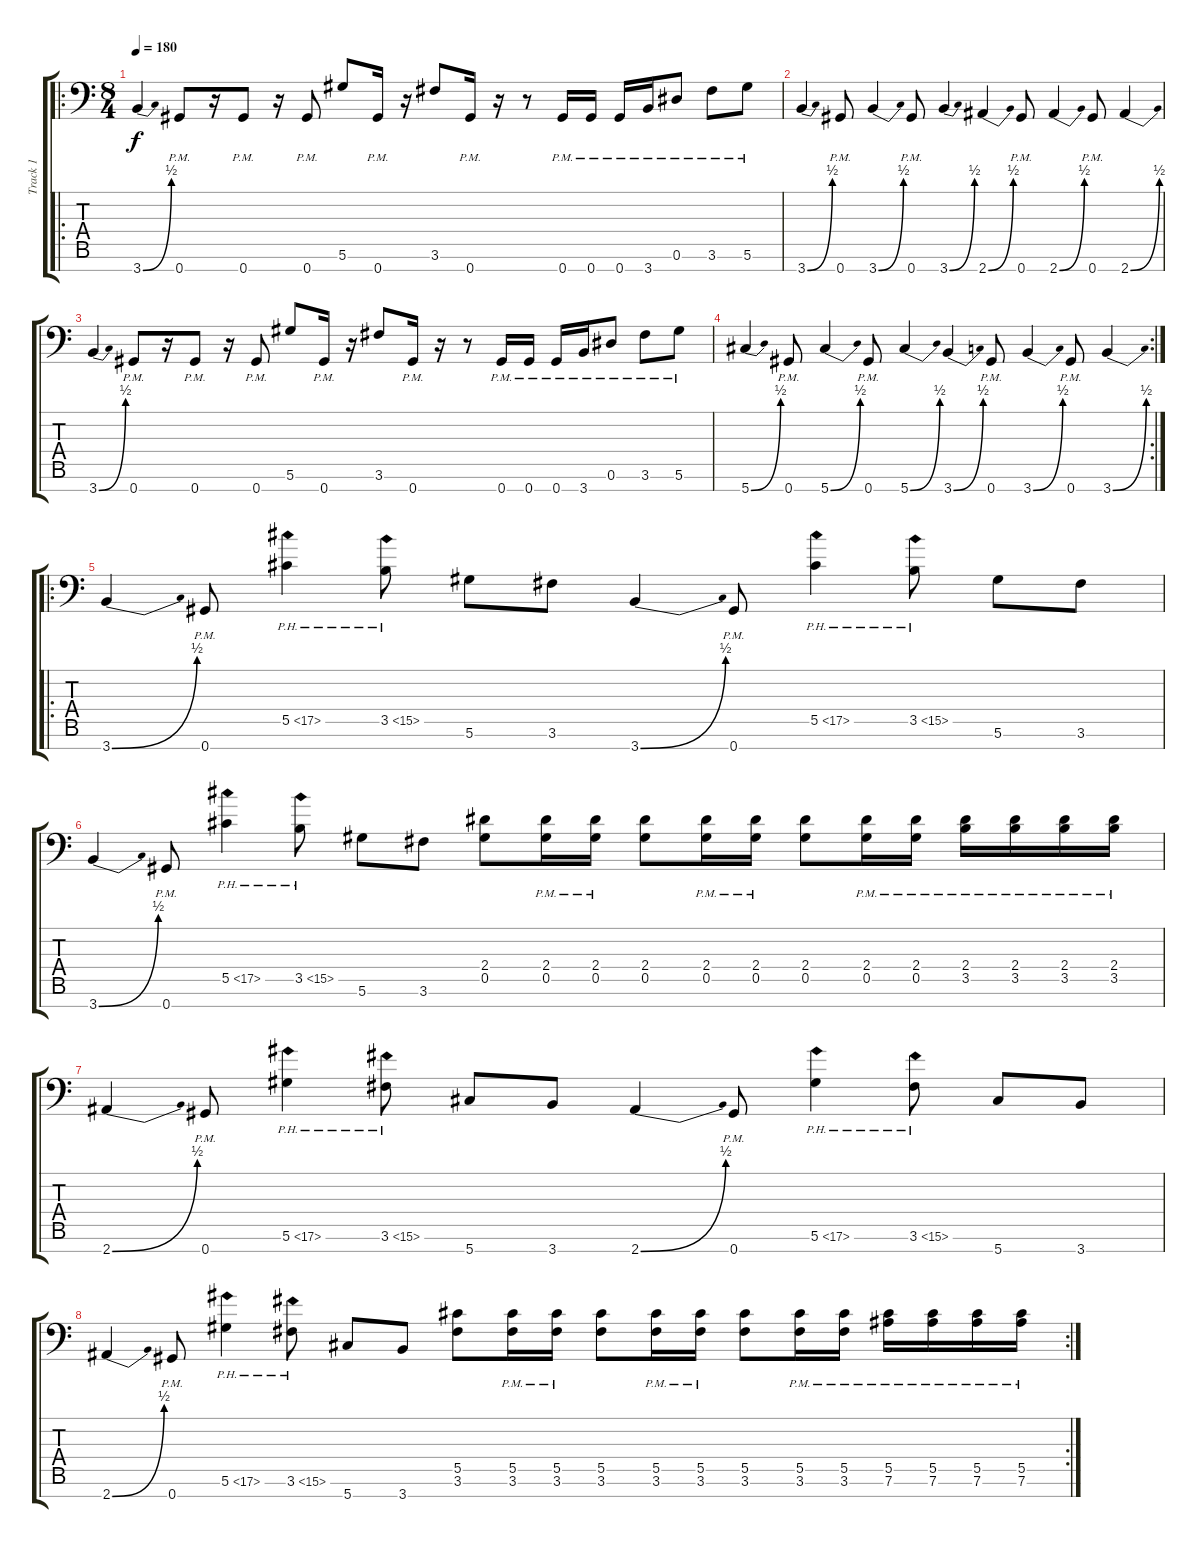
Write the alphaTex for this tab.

\track ("Track 1" "Track 1") {instrument distortionguitar}
\staff {score tabs}
\tuning (Eb4 Bb3 Gb3 Db3 Ab2 Eb2 Ab1) {hide}
\ro
\ts (8 4)
\tempo 180
\clef f4
\ks c
3.7{be (bend 0 0 60 2)}.4{dy f} 0.7{pm}.8 r.16 0.7{pm}.8 r.16 0.7{pm}.8 5.6.8 0.7{pm}.16 r.16 3.6.8 0.7{pm}.16 r.16 r.8 0.7{pm}.16 0.7{pm}.16 0.7{pm}.16 3.7{pm}.16 0.6{pm}.8 3.6{pm}.8 5.6{pm}.8 |
3.7{be (bend 0 0 60 2)}.4 0.7{pm}.8 3.7{be (bend 0 0 60 2)}.4 0.7{pm}.8 3.7{be (bend 0 0 60 2)}.4 2.7{be (bend 0 0 60 2)}.4 0.7{pm}.8 2.7{be (bend 0 0 60 2)}.4 0.7{pm}.8 2.7{be (bend 0 0 60 2)}.4 |
3.7{be (bend 0 0 60 2)}.4 0.7{pm}.8 r.16 0.7{pm}.8 r.16 0.7{pm}.8 5.6.8 0.7{pm}.16 r.16 3.6.8 0.7{pm}.16 r.16 r.8 0.7{pm}.16 0.7{pm}.16 0.7{pm}.16 3.7{pm}.16 0.6{pm}.8 3.6{pm}.8 5.6{pm}.8 |
\rc 2
5.7{be (bend 0 0 60 2)}.4 0.7{pm}.8 5.7{be (bend 0 0 60 2)}.4 0.7{pm}.8 5.7{be (bend 0 0 60 2)}.4 3.7{be (bend 0 0 60 2)}.4 0.7{pm}.8 3.7{be (bend 0 0 60 2)}.4 0.7{pm}.8 3.7{be (bend 0 0 60 2)}.4 |
\ro
3.7{be (bend 0 0 60 2)}.4 0.7{pm}.8 5.5{ph 12}.4 3.5{ph 12}.8 5.6.8 3.6.8 3.7{be (bend 0 0 60 2)}.4 0.7{pm}.8 5.5{ph 12}.4 3.5{ph 12}.8 5.6.8 3.6.8 |
3.7{be (bend 0 0 60 2)}.4 0.7{pm}.8 5.5{ph 12}.4 3.5{ph 12}.8 5.6.8 3.6.8 (2.4 0.5).8 (2.4{pm} 0.5{pm}).16 (2.4{pm} 0.5{pm}).16 (2.4 0.5).8 (2.4{pm} 0.5{pm}).16 (2.4{pm} 0.5{pm}).16 (2.4 0.5).8 (2.4{pm} 0.5{pm}).16 (2.4{pm} 0.5{pm}).16 (2.4{pm} 3.5{pm}).16 (2.4{pm} 3.5{pm}).16 (2.4{pm} 3.5{pm}).16 (2.4{pm} 3.5{pm}).16 |
2.7{be (bend 0 0 60 2)}.4 0.7{pm}.8 5.6{ph 12}.4 3.6{ph 12}.8 5.7.8 3.7.8 2.7{be (bend 0 0 60 2)}.4 0.7{pm}.8 5.6{ph 12}.4 3.6{ph 12}.8 5.7.8 3.7.8 |
\rc 2
2.7{be (bend 0 0 60 2)}.4 0.7{pm}.8 5.6{ph 12}.4 3.6{ph 12}.8 5.7.8 3.7.8 (5.5 3.6).8 (5.5{pm} 3.6{pm}).16 (5.5{pm} 3.6{pm}).16 (5.5 3.6).8 (5.5{pm} 3.6{pm}).16 (5.5{pm} 3.6{pm}).16 (5.5 3.6).8 (5.5{pm} 3.6{pm}).16 (5.5{pm} 3.6{pm}).16 (5.5{pm} 7.6{pm}).16 (5.5{pm} 7.6{pm}).16 (5.5{pm} 7.6{pm}).16 (5.5{pm} 7.6{pm}).16
